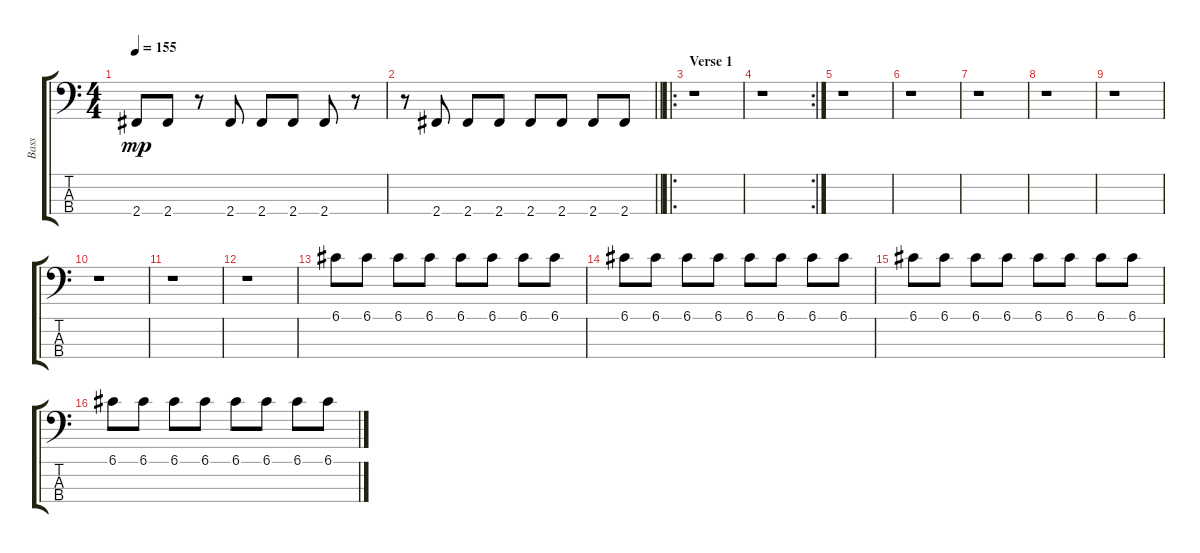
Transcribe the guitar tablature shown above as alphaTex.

\track ("Bass" "Bass") {instrument electricbassfinger}
\staff {score tabs}
\tuning (G2 D2 A1 E1) {hide}
\ts (4 4)
\tempo 155
\clef f4
\ks c
2.4.8{dy mp} 2.4.8 r.8 2.4.8 2.4.8 2.4.8 2.4.8 r.8 |
\barLineRight lightlight
r.8 2.4.8 2.4.8 2.4.8 2.4.8 2.4.8 2.4.8 2.4.8 |
\ro
\section ("" "Verse 1")
r.1 |
\rc 2
r.1 |
r.1 |
r.1 |
r.1 |
r.1 |
r.1 |
r.1 |
r.1 |
r.1 |
6.1.8 6.1.8 6.1.8 6.1.8 6.1.8 6.1.8 6.1.8 6.1.8 |
6.1.8 6.1.8 6.1.8 6.1.8 6.1.8 6.1.8 6.1.8 6.1.8 |
6.1.8 6.1.8 6.1.8 6.1.8 6.1.8 6.1.8 6.1.8 6.1.8 |
6.1.8 6.1.8 6.1.8 6.1.8 6.1.8 6.1.8 6.1.8 6.1.8
